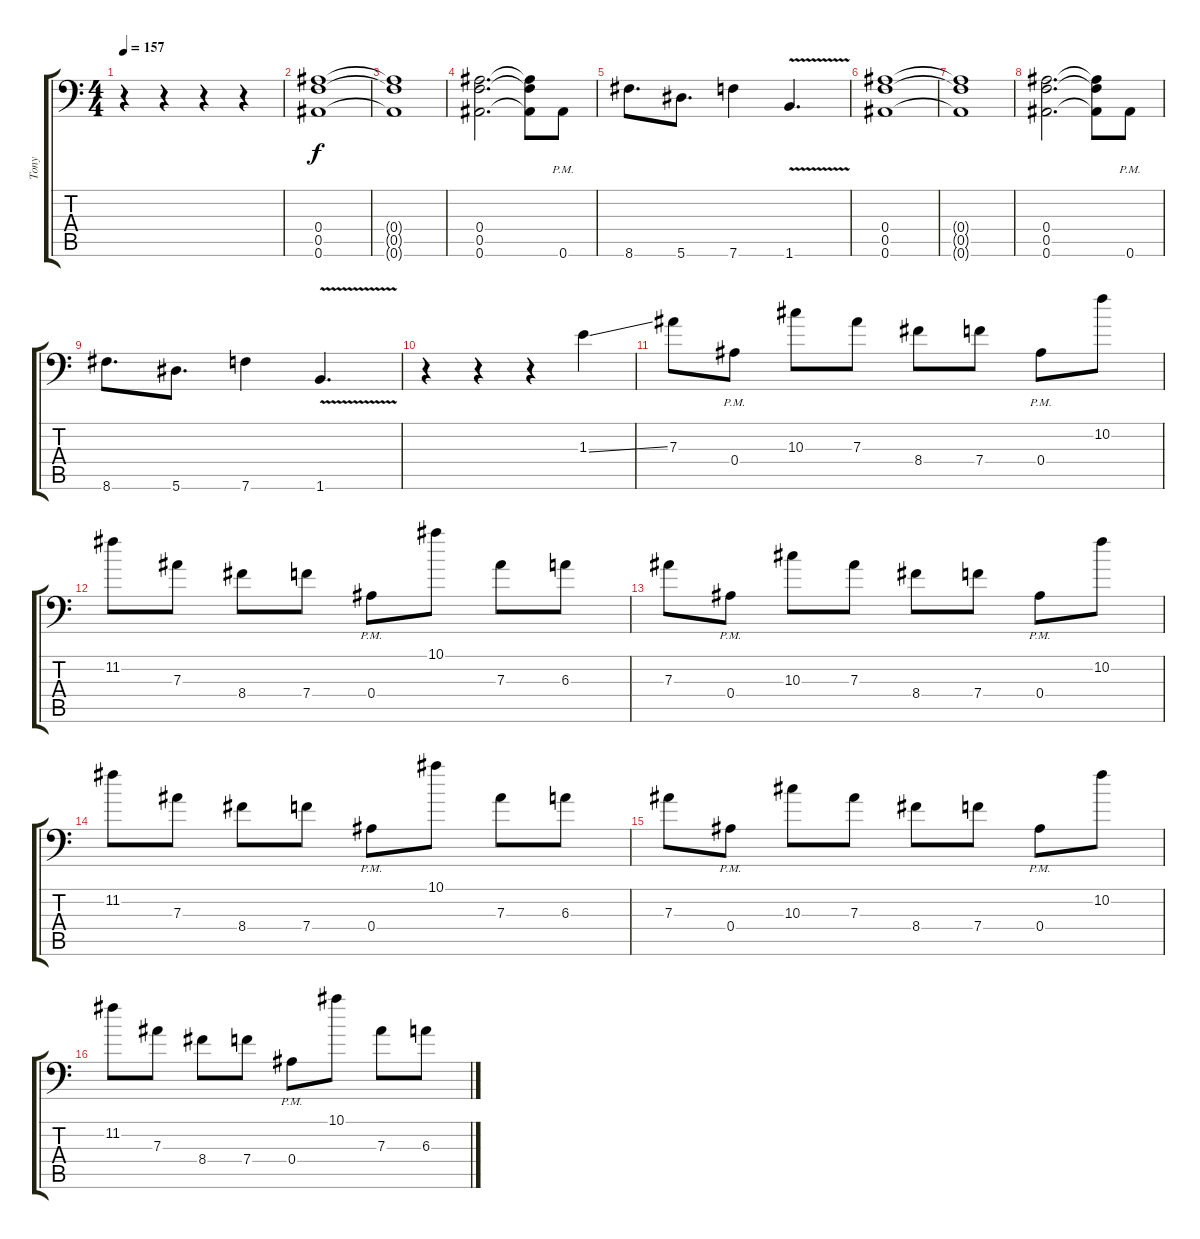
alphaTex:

\track ("Tony" "Tony") {instrument distortionguitar}
\staff {score tabs}
\tuning (C4 G3 Eb3 Bb2 F2 Bb1) {hide}
\ts (4 4)
\tempo 157
\clef f4
\ks c
r.4{dy f instrument distortionguitar} r.4 r.4 r.4 |
(0.4 0.5 0.6).1 |
(0.4{t} 0.5{t} 0.6{t}).1 |
(0.4 0.5 0.6).2{d} (0.4{t} 0.5{t} 0.6{t}).8 0.6{pm}.8 |
8.6.8{d} 5.6.8{d} 7.6.4 1.6{v}.4{d} |
(0.4 0.5 0.6).1 |
(0.4{t} 0.5{t} 0.6{t}).1 |
(0.4 0.5 0.6).2{d} (0.4{t} 0.5{t} 0.6{t}).8 0.6{pm}.8 |
8.6.8{d} 5.6.8{d} 7.6.4 1.6{v}.4{d} |
r.4 r.4 r.4 1.3{ss}.4 |
7.3.8 0.4{pm}.8 10.3.8 7.3.8 8.4.8 7.4.8 0.4{pm}.8 10.2.8 |
11.2.8 7.3.8 8.4.8 7.4.8 0.4{pm}.8 10.1.8 7.3.8 6.3.8 |
7.3.8 0.4{pm}.8 10.3.8 7.3.8 8.4.8 7.4.8 0.4{pm}.8 10.2.8 |
11.2.8 7.3.8 8.4.8 7.4.8 0.4{pm}.8 10.1.8 7.3.8 6.3.8 |
7.3.8 0.4{pm}.8 10.3.8 7.3.8 8.4.8 7.4.8 0.4{pm}.8 10.2.8 |
11.2.8 7.3.8 8.4.8 7.4.8 0.4{pm}.8 10.1.8 7.3.8 6.3.8
